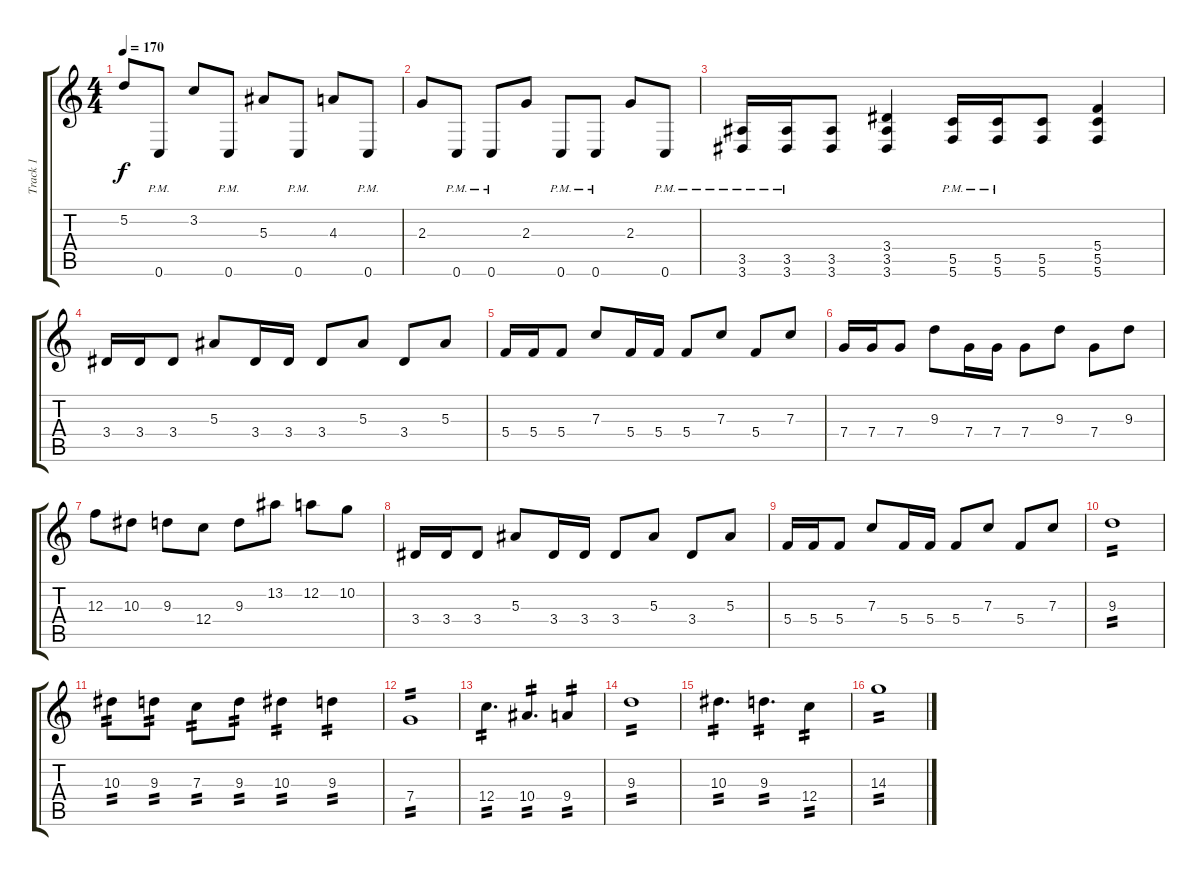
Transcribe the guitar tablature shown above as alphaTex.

\track ("Track 1" "Track 1") {instrument distortionguitar}
\staff {score tabs}
\tuning (D4 A3 F3 C3 G2 C2) {hide}
\ts (4 4)
\tempo 170
\clef g2
\ks c
5.2.8{dy f} 0.6{pm}.8 3.2.8 0.6{pm}.8 5.3.8 0.6{pm}.8 4.3.8 0.6{pm}.8 |
2.3.8 0.6{pm}.8 0.6{pm}.8 2.3.8 0.6{pm}.8 0.6{pm}.8 2.3.8 0.6{pm}.8 |
(3.5{pm} 3.6{pm}).16 (3.5{pm} 3.6{pm}).16 (3.5 3.6).8 (3.4 3.5 3.6).4 (5.5{pm} 5.6{pm}).16 (5.5{pm} 5.6{pm}).16 (5.5 5.6).8 (5.4 5.5 5.6).4 |
3.4.16 3.4.16 3.4.8 5.3.8 3.4.16 3.4.16 3.4.8 5.3.8 3.4.8 5.3.8 |
5.4.16 5.4.16 5.4.8 7.3.8 5.4.16 5.4.16 5.4.8 7.3.8 5.4.8 7.3.8 |
7.4.16 7.4.16 7.4.8 9.3.8 7.4.16 7.4.16 7.4.8 9.3.8 7.4.8 9.3.8 |
12.3.8 10.3.8 9.3.8 12.4.8 9.3.8 13.2.8 12.2.8 10.2.8 |
3.4.16 3.4.16 3.4.8 5.3.8 3.4.16 3.4.16 3.4.8 5.3.8 3.4.8 5.3.8 |
5.4.16 5.4.16 5.4.8 7.3.8 5.4.16 5.4.16 5.4.8 7.3.8 5.4.8 7.3.8 |
9.3.1{tp 2} |
10.3.8{tp 2} 9.3.8{tp 2} 7.3.8{tp 2} 9.3.8{tp 2} 10.3.4{tp 2} 9.3.4{tp 2} |
7.4.1{tp 2} |
12.4.4{d tp 2} 10.4.4{d tp 2} 9.4.4{tp 2} |
9.3.1{tp 2} |
10.3.4{d tp 2} 9.3.4{d tp 2} 12.4.4{tp 2} |
14.3.1{tp 2}
